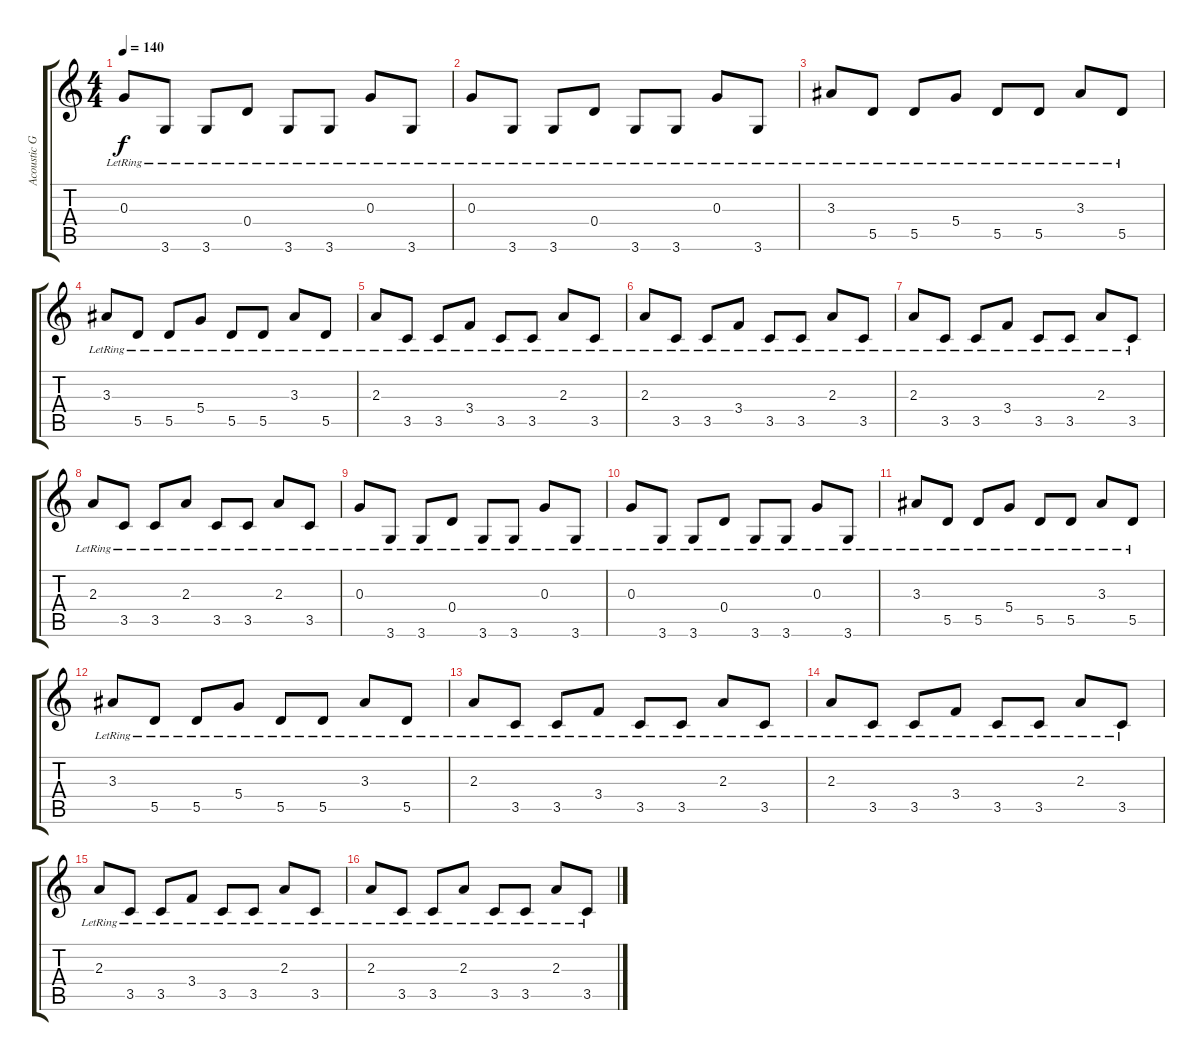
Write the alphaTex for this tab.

\track ("Acoustic Guitar" "Acoustic G") {instrument acousticguitarsteel}
\staff {score tabs}
\tuning (E4 B3 G3 D3 A2 E2) {hide}
\ts (4 4)
\tempo 140
\clef g2
\ks c
0.3{lr}.8{dy f} 3.6{lr}.8 3.6{lr}.8 0.4{lr}.8 3.6{lr}.8 3.6{lr}.8 0.3{lr}.8 3.6{lr}.8 |
0.3{lr}.8 3.6{lr}.8 3.6{lr}.8 0.4{lr}.8 3.6{lr}.8 3.6{lr}.8 0.3{lr}.8 3.6{lr}.8 |
3.3{lr}.8 5.5{lr}.8 5.5{lr}.8 5.4{lr}.8 5.5{lr}.8 5.5{lr}.8 3.3{lr}.8 5.5{lr}.8 |
3.3{lr}.8 5.5{lr}.8 5.5{lr}.8 5.4{lr}.8 5.5{lr}.8 5.5{lr}.8 3.3{lr}.8 5.5{lr}.8 |
2.3{lr}.8 3.5{lr}.8 3.5{lr}.8 3.4{lr}.8 3.5{lr}.8 3.5{lr}.8 2.3{lr}.8 3.5{lr}.8 |
2.3{lr}.8 3.5{lr}.8 3.5{lr}.8 3.4{lr}.8 3.5{lr}.8 3.5{lr}.8 2.3{lr}.8 3.5{lr}.8 |
2.3{lr}.8 3.5{lr}.8 3.5{lr}.8 3.4{lr}.8 3.5{lr}.8 3.5{lr}.8 2.3{lr}.8 3.5{lr}.8 |
2.3{lr}.8 3.5{lr}.8 3.5{lr}.8 2.3{lr}.8 3.5{lr}.8 3.5{lr}.8 2.3{lr}.8 3.5{lr}.8 |
0.3{lr}.8 3.6{lr}.8 3.6{lr}.8 0.4{lr}.8 3.6{lr}.8 3.6{lr}.8 0.3{lr}.8 3.6{lr}.8 |
0.3{lr}.8 3.6{lr}.8 3.6{lr}.8 0.4{lr}.8 3.6{lr}.8 3.6{lr}.8 0.3{lr}.8 3.6{lr}.8 |
3.3{lr}.8 5.5{lr}.8 5.5{lr}.8 5.4{lr}.8 5.5{lr}.8 5.5{lr}.8 3.3{lr}.8 5.5{lr}.8 |
3.3{lr}.8 5.5{lr}.8 5.5{lr}.8 5.4{lr}.8 5.5{lr}.8 5.5{lr}.8 3.3{lr}.8 5.5{lr}.8 |
2.3{lr}.8 3.5{lr}.8 3.5{lr}.8 3.4{lr}.8 3.5{lr}.8 3.5{lr}.8 2.3{lr}.8 3.5{lr}.8 |
2.3{lr}.8 3.5{lr}.8 3.5{lr}.8 3.4{lr}.8 3.5{lr}.8 3.5{lr}.8 2.3{lr}.8 3.5{lr}.8 |
2.3{lr}.8 3.5{lr}.8 3.5{lr}.8 3.4{lr}.8 3.5{lr}.8 3.5{lr}.8 2.3{lr}.8 3.5{lr}.8 |
2.3{lr}.8 3.5{lr}.8 3.5{lr}.8 2.3{lr}.8 3.5{lr}.8 3.5{lr}.8 2.3{lr}.8 3.5{lr}.8
